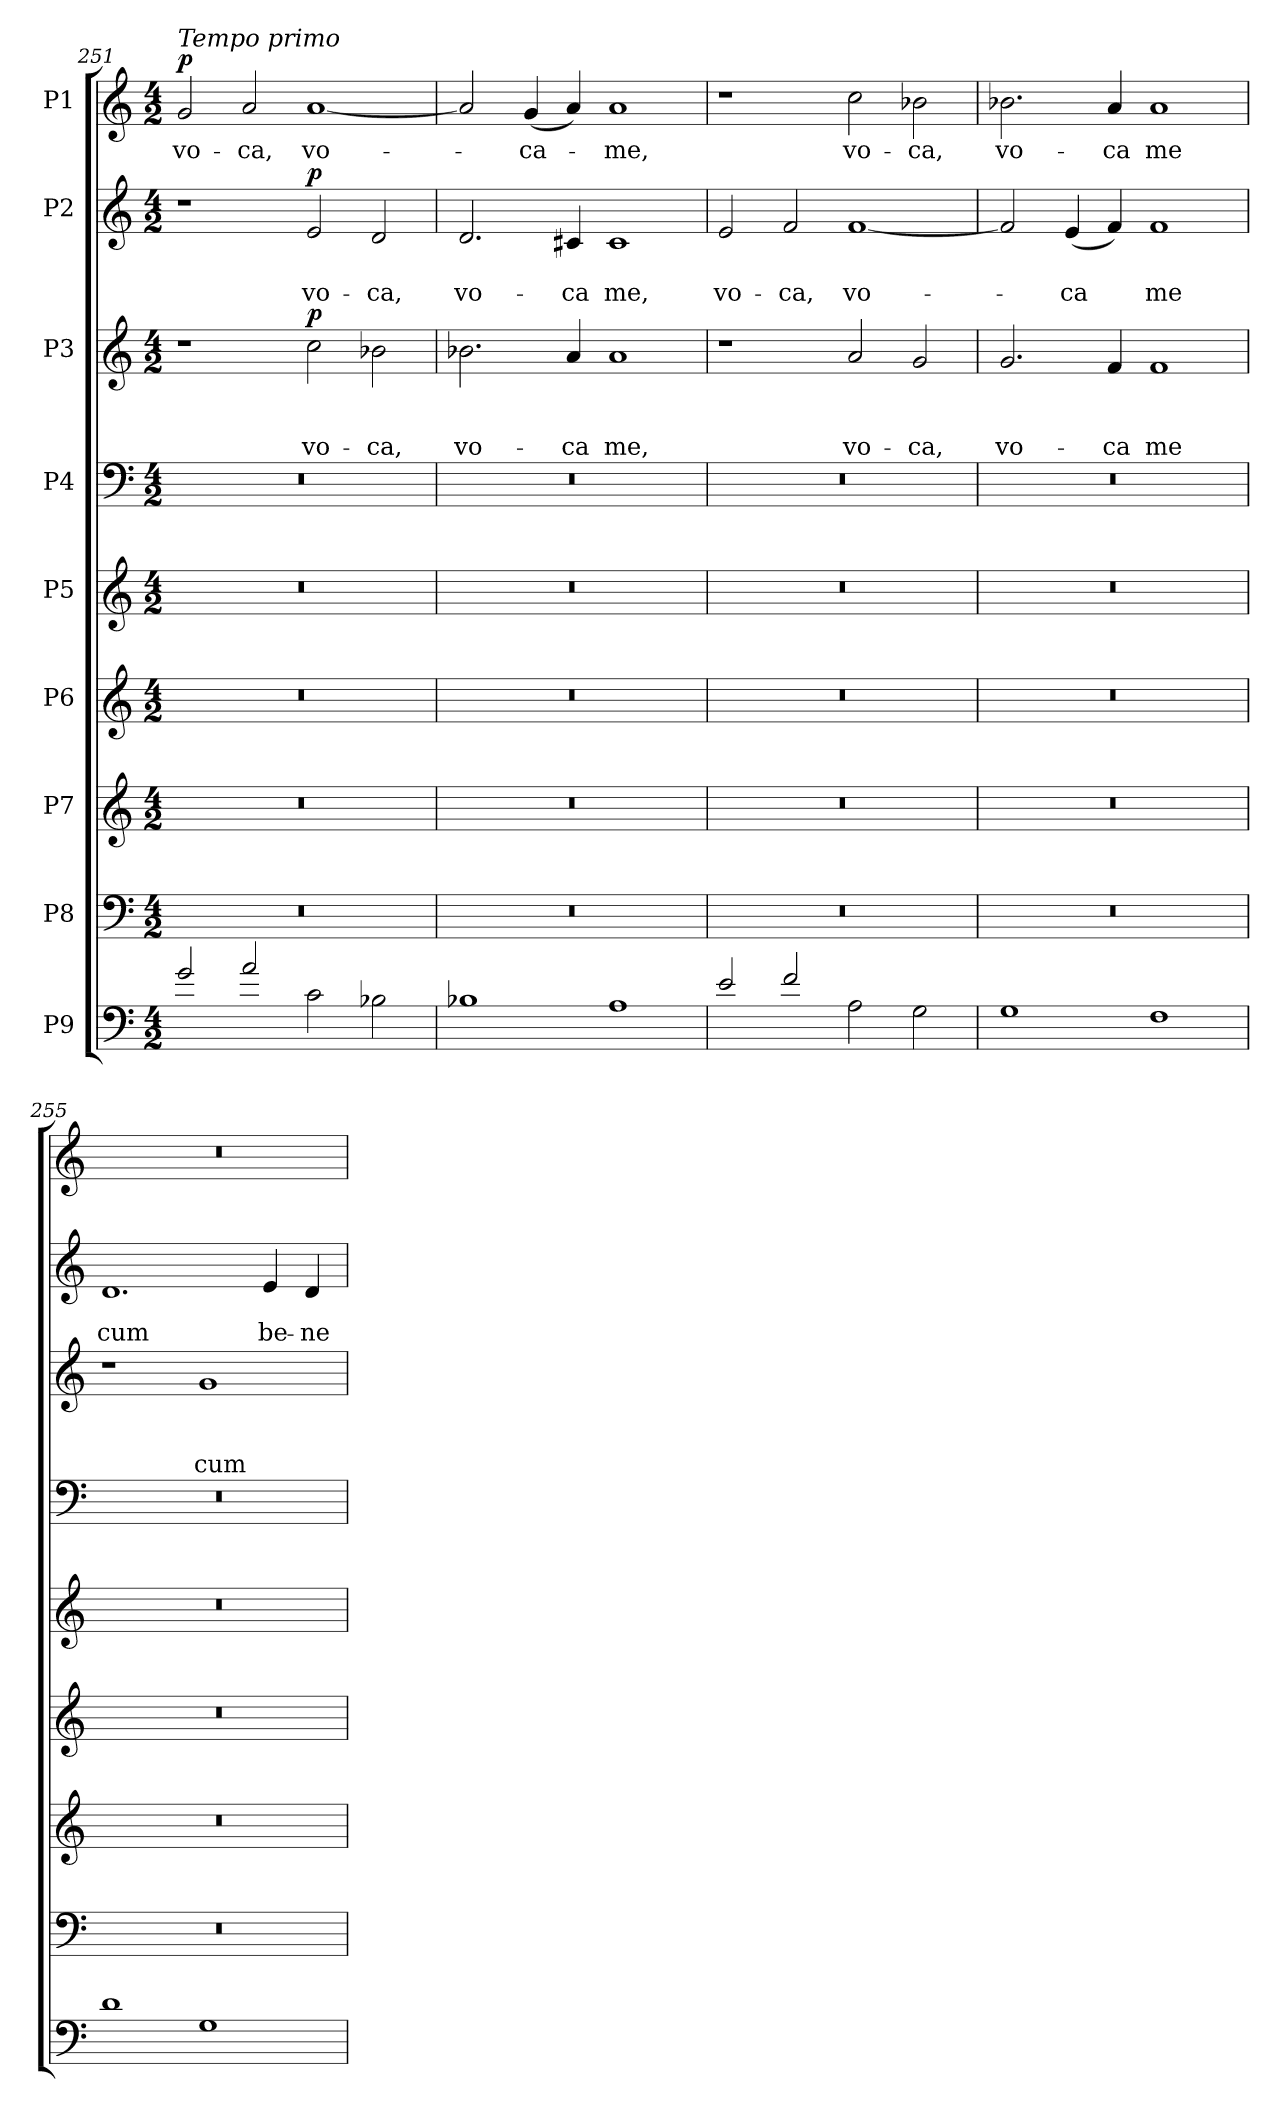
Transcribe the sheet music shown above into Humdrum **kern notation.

**kern	**kern	**kern	**kern	**kern	**kern	**kern	**text	**text	**text	**dynam	**kern	**text	**text	**dynam	**kern	**text	**dynam
*part9	*part8	*part7	*part6	*part5	*part4	*part3	*part3	*part3	*part3	*part3	*part2	*part2	*part2	*part2	*part1	*part1	*part1
*staff9	*staff8	*staff7	*staff6	*staff5	*staff4	*staff3	*staff3	*staff3	*staff3	*staff3	*staff2	*staff2	*staff2	*staff2	*staff1	*staff1	*staff1
*I"P9	*I"P8	*I"P7	*I"P6	*I"P5	*I"P4	*I"P3	*	*	*	*	*I"P2	*	*	*	*I"P1	*	*
!!LO:PB:g=z
*clefF4	*clefF4	*clefG2	*clefG2	*clefG2	*clefF4	*clefG2	*	*	*	*	*clefG2	*	*	*	*clefG2	*	*
*	*	*ITrd7c12	*	*	*	*ITrd7c12	*	*	*	*	*	*	*	*	*	*	*
*k[]	*k[]	*k[]	*k[]	*k[]	*k[]	*k[]	*	*	*	*	*k[]	*	*	*	*k[]	*	*
*C:	*C:	*C:	*C:	*C:	*C:	*C:	*	*	*	*	*C:	*	*	*	*C:	*	*
*M4/2	*M4/2	*M4/2	*M4/2	*M4/2	*M4/2	*M4/2	*	*	*	*	*M4/2	*	*	*	*M4/2	*	*
=251	=251	=251	=251	=251	=251	=251	=251	=251	=251	=251	=251	=251	=251	=251	=251	=251	=251
*^	*	*	*	*	*	*	*	*	*	*	*	*	*	*	*	*	*
!	!	!	!	!	!	!	!	!	!	!	!	!	!	!	!	!LO:TX:a:i:t=Tempo primo	!	!
!	!	!	!	!	!	!	!	!	!	!	!	!	!	!	!	!	!LO:LY:b	!LO:DY:a
2g/	0ryy	0r	0r	0r	0r	0r	1r	.	.	.	.	1r	.	.	.	2g/	vo-	p
!	!	!	!	!	!	!	!	!	!	!	!	!	!	!	!	!	!LO:LY:b	!
2a/	.	.	.	.	.	.	.	.	.	.	.	.	.	.	.	2a/	-ca,	.
!	!	!	!	!	!	!	!	!	!	!LO:LY:b	!LO:DY:a	!	!	!LO:LY:b	!LO:DY:a	!	!LO:LY:b	!
2c\	.	.	.	.	.	.	2c\	.	.	vo-	p	2e/	.	vo-	p	[<1a	vo-	.
!	!	!	!	!	!	!	!	!	!	!LO:LY:b	!	!	!	!LO:LY:b	!	!	!	!
2B-X\	.	.	.	.	.	.	2B-X\	.	.	-ca,	.	2d/	.	-ca,	.	.	.	.
=252	=252	=252	=252	=252	=252	=252	=252	=252	=252	=252	=252	=252	=252	=252	=252	=252	=252	=252
!	!	!	!	!	!	!	!	!	!	!LO:LY:b	!	!	!	!LO:LY:b	!	!	!	!
1B-X	0ryy	0r	0r	0r	0r	0r	2.B-X\	.	.	vo-	.	2.d/	.	vo-	.	2a/]	.	.
!	!	!	!	!	!	!	!	!	!	!	!	!	!	!	!	!	!LO:LY:b	!
.	.	.	.	.	.	.	.	.	.	.	.	.	.	.	.	(<4g/	-ca-	.
!	!	!	!	!	!	!	!	!	!	!LO:LY:b	!	!	!	!LO:LY:b	!	!	!	!
.	.	.	.	.	.	.	4A/	.	.	-ca	.	4c#X/	.	-ca	.	4a/)	.	.
!	!	!	!	!	!	!	!	!	!	!LO:LY:b	!	!	!	!LO:LY:b	!	!	!LO:LY:b	!
1A	.	.	.	.	.	.	1A	.	.	me,	.	1c#	.	me,	.	1a	-me,	.
=253	=253	=253	=253	=253	=253	=253	=253	=253	=253	=253	=253	=253	=253	=253	=253	=253	=253	=253
!	!	!	!	!	!	!	!	!	!	!	!	!	!	!LO:LY:b	!	!	!	!
2e/	1ryy	0r	0r	0r	0r	0r	1r	.	.	.	.	2e/	.	vo-	.	1r	.	.
!	!	!	!	!	!	!	!	!	!	!	!	!	!	!LO:LY:b	!	!	!	!
2f/	.	.	.	.	.	.	.	.	.	.	.	2f/	.	-ca,	.	.	.	.
!	!	!	!	!	!	!	!	!	!	!LO:LY:b	!	!	!	!LO:LY:b	!	!	!LO:LY:b	!
2A\	1ryy	.	.	.	.	.	2A/	.	.	vo-	.	[<1f	.	vo-	.	2cc\	vo-	.
!	!	!	!	!	!	!	!	!	!	!LO:LY:b	!	!	!	!	!	!	!LO:LY:b	!
2G\	.	.	.	.	.	.	2G/	.	.	-ca,	.	.	.	.	.	2b-X\	-ca,	.
=254	=254	=254	=254	=254	=254	=254	=254	=254	=254	=254	=254	=254	=254	=254	=254	=254	=254	=254
!	!	!	!	!	!	!	!	!	!	!LO:LY:b	!	!	!	!	!	!	!LO:LY:b	!
1G	0ryy	0r	0r	0r	0r	0r	2.G/	.	.	vo-	.	2f/]	.	.	.	2.b-X\	vo-	.
!	!	!	!	!	!	!	!	!	!	!	!	!	!	!LO:LY:b	!	!	!	!
.	.	.	.	.	.	.	.	.	.	.	.	(<4e/	.	-ca	.	.	.	.
!	!	!	!	!	!	!	!	!	!	!LO:LY:b	!	!	!	!	!	!	!LO:LY:b	!
.	.	.	.	.	.	.	4F/	.	.	-ca	.	4f/)	.	.	.	4a/	-ca	.
!	!	!	!	!	!	!	!	!	!	!LO:LY:b	!	!	!	!LO:LY:b	!	!	!LO:LY:b	!
1F	.	.	.	.	.	.	1F	.	.	me	.	1f	.	me	.	1a	me	.
=255	=255	=255	=255	=255	=255	=255	=255	=255	=255	=255	=255	=255	=255	=255	=255	=255	=255	=255
!	!	!	!	!	!	!	!	!	!	!	!	!	!	!LO:LY:b	!	!	!	!
1d	1ryy	0r	0r	0r	0r	0r	1r	.	.	.	.	1.d	.	cum	.	0r	.	.
!	!	!	!	!	!	!	!	!	!	!LO:LY:b	!	!	!	!	!	!	!	!
1G	1ryy	.	.	.	.	.	1G	.	.	cum	.	.	.	.	.	.	.	.
!	!	!	!	!	!	!	!	!	!	!	!	!	!	!LO:LY:b	!	!	!	!
.	.	.	.	.	.	.	.	.	.	.	.	4e/	.	be-	.	.	.	.
!	!	!	!	!	!	!	!	!	!	!	!	!	!	!LO:LY:b	!	!	!	!
.	.	.	.	.	.	.	.	.	.	.	.	4d/	.	-ne-	.	.	.	.
*v	*v	*	*	*	*	*	*	*	*	*	*	*	*	*	*	*	*	*
=	=	=	=	=	=	=	=	=	=	=	=	=	=	=	=	=	=
*-	*-	*-	*-	*-	*-	*-	*-	*-	*-	*-	*-	*-	*-	*-	*-	*-	*-
